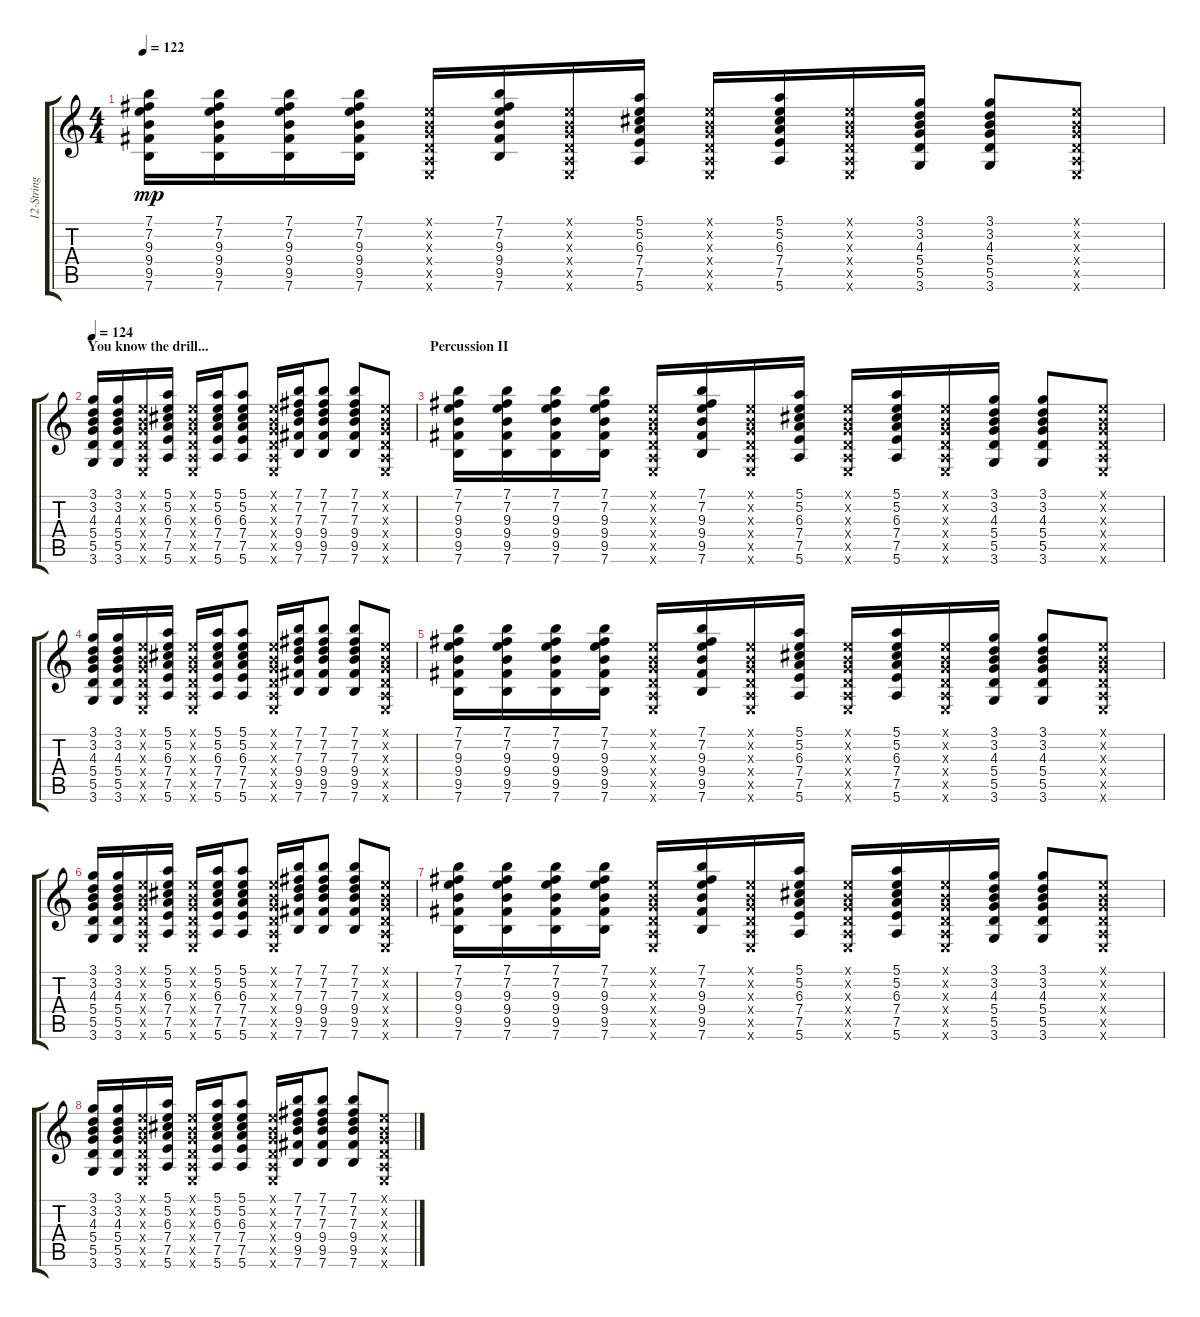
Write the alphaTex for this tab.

\track ("12-String Acoustic Guitar" "12-String ") {instrument acousticguitarsteel}
\staff {score tabs}
\tuning (E4 B3 G3 D3 A2 E2) {hide}
\ts (4 4)
\tempo 122
\clef g2
\ks c
(7.1 7.2 9.3 9.4 9.5 7.6).16{dy mp} (7.1 7.2 9.3 9.4 9.5 7.6).16 (7.1 7.2 9.3 9.4 9.5 7.6).16 (7.1 7.2 9.3 9.4 9.5 7.6).16 (0.1{x} 0.2{x} 0.3{x} 0.4{x} 0.5{x} 0.6{x}).16 (7.1 7.2 9.3 9.4 9.5 7.6).16 (0.1{x} 0.2{x} 0.3{x} 0.4{x} 0.5{x} 0.6{x}).16 (5.1 5.2 6.3 7.4 7.5 5.6).16 (0.1{x} 0.2{x} 0.3{x} 0.4{x} 0.5{x} 0.6{x}).16 (5.1 5.2 6.3 7.4 7.5 5.6).16 (0.1{x} 0.2{x} 0.3{x} 0.4{x} 0.5{x} 0.6{x}).16 (3.1 3.2 4.3 5.4 5.5 3.6).16 (3.1 3.2 4.3 5.4 5.5 3.6).8 (0.1{x} 0.2{x} 0.3{x} 0.4{x} 0.5{x} 0.6{x}).8 |
\section ("" "You know the drill...")
\tempo 124
(3.1 3.2 4.3 5.4 5.5 3.6).16 (3.1 3.2 4.3 5.4 5.5 3.6).16 (0.1{x} 0.2{x} 0.3{x} 0.4{x} 0.5{x} 0.6{x}).16 (5.1 5.2 6.3 7.4 7.5 5.6).16 (0.1{x} 0.2{x} 0.3{x} 0.4{x} 0.5{x} 0.6{x}).16 (5.1 5.2 6.3 7.4 7.5 5.6).16 (5.1 5.2 6.3 7.4 7.5 5.6).8 (0.1{x} 0.2{x} 0.3{x} 0.4{x} 0.5{x} 0.6{x}).16 (7.1 7.2 7.3 9.4 9.5 7.6).16 (7.1 7.2 7.3 9.4 9.5 7.6).8 (7.1 7.2 7.3 9.4 9.5 7.6).8 (0.1{x} 0.2{x} 0.3{x} 0.4{x} 0.5{x} 0.6{x}).8 |
\section ("" "Percussion II")
(7.1 7.2 9.3 9.4 9.5 7.6).16 (7.1 7.2 9.3 9.4 9.5 7.6).16 (7.1 7.2 9.3 9.4 9.5 7.6).16 (7.1 7.2 9.3 9.4 9.5 7.6).16 (0.1{x} 0.2{x} 0.3{x} 0.4{x} 0.5{x} 0.6{x}).16 (7.1 7.2 9.3 9.4 9.5 7.6).16 (0.1{x} 0.2{x} 0.3{x} 0.4{x} 0.5{x} 0.6{x}).16 (5.1 5.2 6.3 7.4 7.5 5.6).16 (0.1{x} 0.2{x} 0.3{x} 0.4{x} 0.5{x} 0.6{x}).16 (5.1 5.2 6.3 7.4 7.5 5.6).16 (0.1{x} 0.2{x} 0.3{x} 0.4{x} 0.5{x} 0.6{x}).16 (3.1 3.2 4.3 5.4 5.5 3.6).16 (3.1 3.2 4.3 5.4 5.5 3.6).8 (0.1{x} 0.2{x} 0.3{x} 0.4{x} 0.5{x} 0.6{x}).8 |
(3.1 3.2 4.3 5.4 5.5 3.6).16 (3.1 3.2 4.3 5.4 5.5 3.6).16 (0.1{x} 0.2{x} 0.3{x} 0.4{x} 0.5{x} 0.6{x}).16 (5.1 5.2 6.3 7.4 7.5 5.6).16 (0.1{x} 0.2{x} 0.3{x} 0.4{x} 0.5{x} 0.6{x}).16 (5.1 5.2 6.3 7.4 7.5 5.6).16 (5.1 5.2 6.3 7.4 7.5 5.6).8 (0.1{x} 0.2{x} 0.3{x} 0.4{x} 0.5{x} 0.6{x}).16 (7.1 7.2 7.3 9.4 9.5 7.6).16 (7.1 7.2 7.3 9.4 9.5 7.6).8 (7.1 7.2 7.3 9.4 9.5 7.6).8 (0.1{x} 0.2{x} 0.3{x} 0.4{x} 0.5{x} 0.6{x}).8 |
(7.1 7.2 9.3 9.4 9.5 7.6).16 (7.1 7.2 9.3 9.4 9.5 7.6).16 (7.1 7.2 9.3 9.4 9.5 7.6).16 (7.1 7.2 9.3 9.4 9.5 7.6).16 (0.1{x} 0.2{x} 0.3{x} 0.4{x} 0.5{x} 0.6{x}).16 (7.1 7.2 9.3 9.4 9.5 7.6).16 (0.1{x} 0.2{x} 0.3{x} 0.4{x} 0.5{x} 0.6{x}).16 (5.1 5.2 6.3 7.4 7.5 5.6).16 (0.1{x} 0.2{x} 0.3{x} 0.4{x} 0.5{x} 0.6{x}).16 (5.1 5.2 6.3 7.4 7.5 5.6).16 (0.1{x} 0.2{x} 0.3{x} 0.4{x} 0.5{x} 0.6{x}).16 (3.1 3.2 4.3 5.4 5.5 3.6).16 (3.1 3.2 4.3 5.4 5.5 3.6).8 (0.1{x} 0.2{x} 0.3{x} 0.4{x} 0.5{x} 0.6{x}).8 |
(3.1 3.2 4.3 5.4 5.5 3.6).16 (3.1 3.2 4.3 5.4 5.5 3.6).16 (0.1{x} 0.2{x} 0.3{x} 0.4{x} 0.5{x} 0.6{x}).16 (5.1 5.2 6.3 7.4 7.5 5.6).16 (0.1{x} 0.2{x} 0.3{x} 0.4{x} 0.5{x} 0.6{x}).16 (5.1 5.2 6.3 7.4 7.5 5.6).16 (5.1 5.2 6.3 7.4 7.5 5.6).8 (0.1{x} 0.2{x} 0.3{x} 0.4{x} 0.5{x} 0.6{x}).16 (7.1 7.2 7.3 9.4 9.5 7.6).16 (7.1 7.2 7.3 9.4 9.5 7.6).8 (7.1 7.2 7.3 9.4 9.5 7.6).8 (0.1{x} 0.2{x} 0.3{x} 0.4{x} 0.5{x} 0.6{x}).8 |
(7.1 7.2 9.3 9.4 9.5 7.6).16 (7.1 7.2 9.3 9.4 9.5 7.6).16 (7.1 7.2 9.3 9.4 9.5 7.6).16 (7.1 7.2 9.3 9.4 9.5 7.6).16 (0.1{x} 0.2{x} 0.3{x} 0.4{x} 0.5{x} 0.6{x}).16 (7.1 7.2 9.3 9.4 9.5 7.6).16 (0.1{x} 0.2{x} 0.3{x} 0.4{x} 0.5{x} 0.6{x}).16 (5.1 5.2 6.3 7.4 7.5 5.6).16 (0.1{x} 0.2{x} 0.3{x} 0.4{x} 0.5{x} 0.6{x}).16 (5.1 5.2 6.3 7.4 7.5 5.6).16 (0.1{x} 0.2{x} 0.3{x} 0.4{x} 0.5{x} 0.6{x}).16 (3.1 3.2 4.3 5.4 5.5 3.6).16 (3.1 3.2 4.3 5.4 5.5 3.6).8 (0.1{x} 0.2{x} 0.3{x} 0.4{x} 0.5{x} 0.6{x}).8 |
(3.1 3.2 4.3 5.4 5.5 3.6).16 (3.1 3.2 4.3 5.4 5.5 3.6).16 (0.1{x} 0.2{x} 0.3{x} 0.4{x} 0.5{x} 0.6{x}).16 (5.1 5.2 6.3 7.4 7.5 5.6).16 (0.1{x} 0.2{x} 0.3{x} 0.4{x} 0.5{x} 0.6{x}).16 (5.1 5.2 6.3 7.4 7.5 5.6).16 (5.1 5.2 6.3 7.4 7.5 5.6).8 (0.1{x} 0.2{x} 0.3{x} 0.4{x} 0.5{x} 0.6{x}).16 (7.1 7.2 7.3 9.4 9.5 7.6).16 (7.1 7.2 7.3 9.4 9.5 7.6).8 (7.1 7.2 7.3 9.4 9.5 7.6).8 (0.1{x} 0.2{x} 0.3{x} 0.4{x} 0.5{x} 0.6{x}).8
